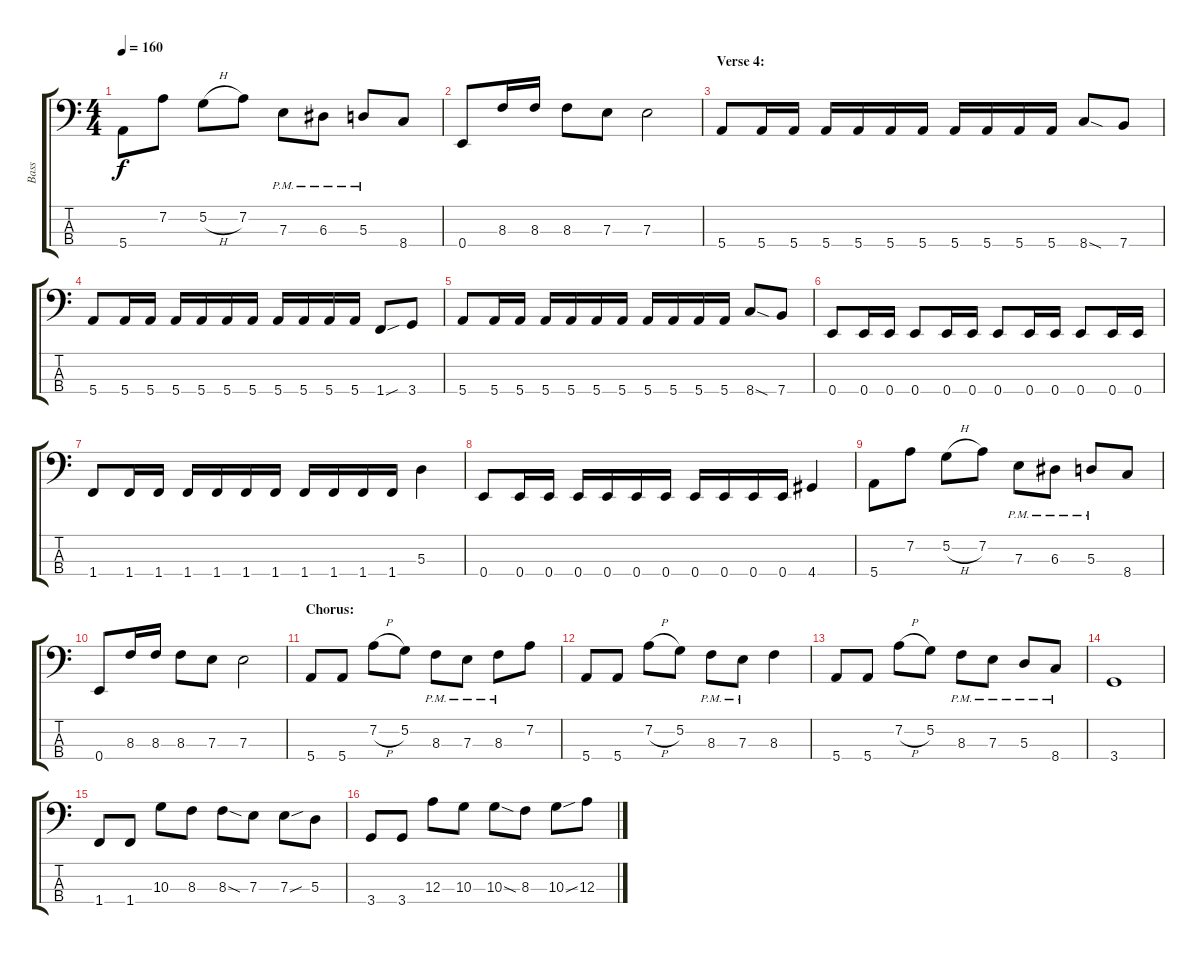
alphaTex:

\track ("Bass" "Bass") {instrument electricbasspick}
\staff {score tabs}
\tuning (G2 D2 A1 E1) {hide}
\ts (4 4)
\tempo 160
\clef f4
\ks c
5.4.8{dy f} 7.2.8 5.2{h}.8 7.2.8 7.3{pm}.8 6.3{pm}.8 5.3{pm}.8 8.4.8 |
0.4.8 8.3.16 8.3.16 8.3.8 7.3.8 7.3.2 |
\section ("" "Verse 4:")
5.4.8 5.4.16 5.4.16 5.4.16 5.4.16 5.4.16 5.4.16 5.4.16 5.4.16 5.4.16 5.4.16 8.4{sod}.8 7.4.8 |
5.4.8 5.4.16 5.4.16 5.4.16 5.4.16 5.4.16 5.4.16 5.4.16 5.4.16 5.4.16 5.4.16 1.4{sou}.8 3.4.8 |
5.4.8 5.4.16 5.4.16 5.4.16 5.4.16 5.4.16 5.4.16 5.4.16 5.4.16 5.4.16 5.4.16 8.4{sod}.8 7.4.8 |
0.4.8 0.4.16 0.4.16 0.4.8 0.4.16 0.4.16 0.4.8 0.4.16 0.4.16 0.4.8 0.4.16 0.4.16 |
1.4.8 1.4.16 1.4.16 1.4.16 1.4.16 1.4.16 1.4.16 1.4.16 1.4.16 1.4.16 1.4.16 5.3.4 |
0.4.8 0.4.16 0.4.16 0.4.16 0.4.16 0.4.16 0.4.16 0.4.16 0.4.16 0.4.16 0.4.16 4.4.4 |
5.4.8 7.2.8 5.2{h}.8 7.2.8 7.3{pm}.8 6.3{pm}.8 5.3{pm}.8 8.4.8 |
0.4.8 8.3.16 8.3.16 8.3.8 7.3.8 7.3.2 |
\section ("" "Chorus:")
5.4.8 5.4.8 7.2{h}.8 5.2.8 8.3{pm}.8 7.3{pm}.8 8.3{pm}.8 7.2.8 |
5.4.8 5.4.8 7.2{h}.8 5.2.8 8.3{pm}.8 7.3{pm}.8 8.3.4 |
5.4.8 5.4.8 7.2{h}.8 5.2.8 8.3{pm}.8 7.3{pm}.8 5.3{pm}.8 8.4{pm}.8 |
3.4.1 |
1.4.8 1.4.8 10.3.8 8.3.8 8.3{sod}.8 7.3.8 7.3{sou}.8 5.3.8 |
3.4.8 3.4.8 12.3.8 10.3.8 10.3{sod}.8 8.3.8 10.3{sou}.8 12.3.8
